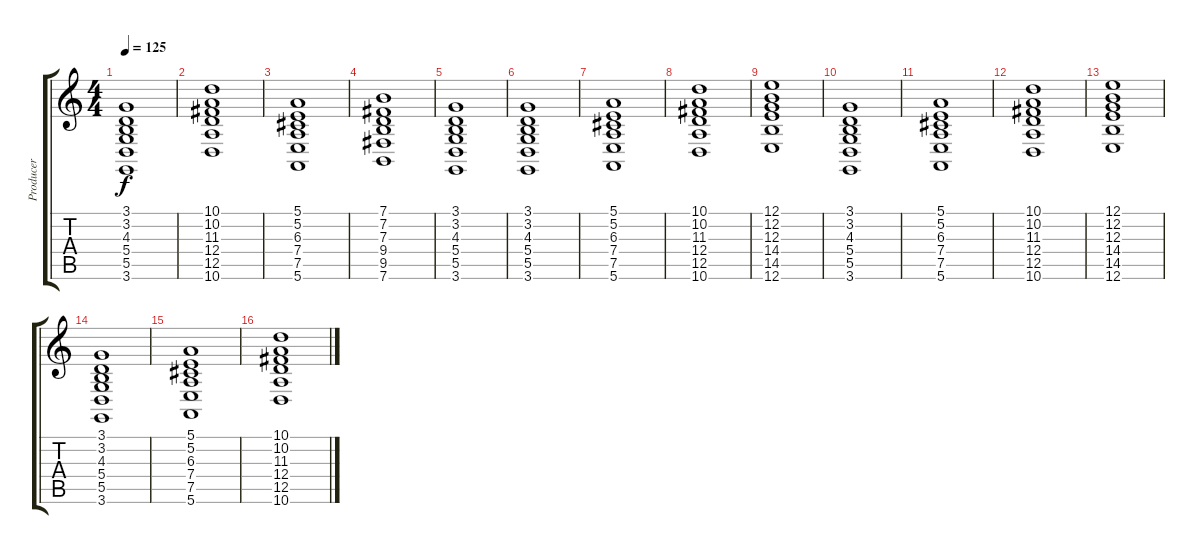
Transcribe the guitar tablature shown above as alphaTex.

\track ("Producer" "Producer") {instrument stringensemble1}
\staff {score tabs}
\tuning (E4 B3 G3 D3 A2 E2) {hide}
\ts (4 4)
\tempo 125
\clef g2
\ks c
(3.1 3.2 4.3 5.4 5.5 3.6).1{dy f} |
(10.1 10.2 11.3 12.4 12.5 10.6).1 |
(5.1 5.2 6.3 7.4 7.5 5.6).1 |
(7.1 7.2 7.3 9.4 9.5 7.6).1 |
(3.1 3.2 4.3 5.4 5.5 3.6).1 |
(3.1 3.2 4.3 5.4 5.5 3.6).1 |
(5.1 5.2 6.3 7.4 7.5 5.6).1 |
(10.1 10.2 11.3 12.4 12.5 10.6).1 |
(12.1 12.2 12.3 14.4 14.5 12.6).1 |
(3.1 3.2 4.3 5.4 5.5 3.6).1 |
(5.1 5.2 6.3 7.4 7.5 5.6).1 |
(10.1 10.2 11.3 12.4 12.5 10.6).1 |
(12.1 12.2 12.3 14.4 14.5 12.6).1 |
(3.1 3.2 4.3 5.4 5.5 3.6).1 |
(5.1 5.2 6.3 7.4 7.5 5.6).1 |
(10.1 10.2 11.3 12.4 12.5 10.6).1
